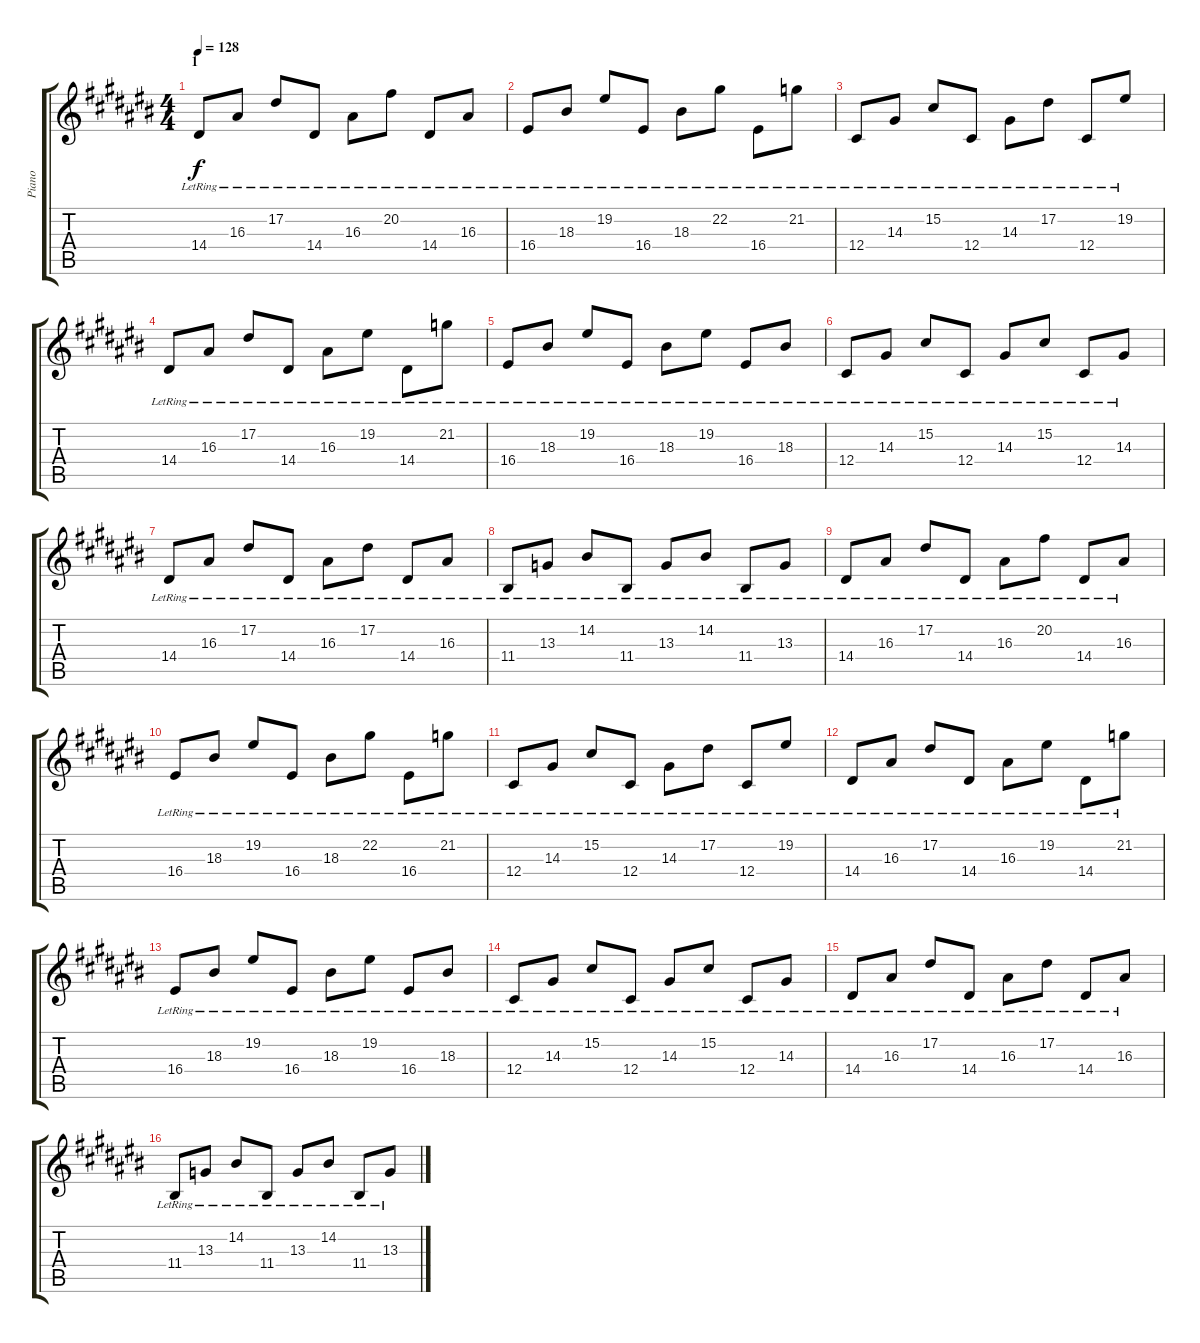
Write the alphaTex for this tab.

\track ("Piano" "Piano") {instrument electricgrandpiano}
\staff {score tabs}
\tuning (Eb4 Bb3 Gb3 Db3 Ab2 Eb2) {hide}
\ts (4 4)
\section ("" "1")
\tempo 128
\clef g2
\ks c#
14.4{lr}.8{dy f instrument electricgrandpiano} 16.3{lr}.8 17.2{lr}.8 14.4{lr}.8 16.3{lr}.8 20.2{lr}.8 14.4{lr}.8 16.3{lr}.8 |
16.4{lr}.8 18.3{lr}.8 19.2{lr}.8 16.4{lr}.8 18.3{lr}.8 22.2{lr}.8 16.4{lr}.8 21.2{lr}.8 |
12.4{lr}.8 14.3{lr}.8 15.2{lr}.8 12.4{lr}.8 14.3{lr}.8 17.2{lr}.8 12.4{lr}.8 19.2{lr}.8 |
14.4{lr}.8 16.3{lr}.8 17.2{lr}.8 14.4{lr}.8 16.3{lr}.8 19.2{lr}.8 14.4{lr}.8 21.2{lr}.8 |
16.4{lr}.8 18.3{lr}.8 19.2{lr}.8 16.4{lr}.8 18.3{lr}.8 19.2{lr}.8 16.4{lr}.8 18.3{lr}.8 |
12.4{lr}.8 14.3{lr}.8 15.2{lr}.8 12.4{lr}.8 14.3{lr}.8 15.2{lr}.8 12.4{lr}.8 14.3{lr}.8 |
14.4{lr}.8 16.3{lr}.8 17.2{lr}.8 14.4{lr}.8 16.3{lr}.8 17.2{lr}.8 14.4{lr}.8 16.3{lr}.8 |
11.4{lr}.8 13.3{lr}.8 14.2{lr}.8 11.4{lr}.8 13.3{lr}.8 14.2{lr}.8 11.4{lr}.8 13.3{lr}.8 |
14.4{lr}.8 16.3{lr}.8 17.2{lr}.8 14.4{lr}.8 16.3{lr}.8 20.2{lr}.8 14.4{lr}.8 16.3{lr}.8 |
16.4{lr}.8 18.3{lr}.8 19.2{lr}.8 16.4{lr}.8 18.3{lr}.8 22.2{lr}.8 16.4{lr}.8 21.2{lr}.8 |
12.4{lr}.8 14.3{lr}.8 15.2{lr}.8 12.4{lr}.8 14.3{lr}.8 17.2{lr}.8 12.4{lr}.8 19.2{lr}.8 |
14.4{lr}.8 16.3{lr}.8 17.2{lr}.8 14.4{lr}.8 16.3{lr}.8 19.2{lr}.8 14.4{lr}.8 21.2{lr}.8 |
16.4{lr}.8 18.3{lr}.8 19.2{lr}.8 16.4{lr}.8 18.3{lr}.8 19.2{lr}.8 16.4{lr}.8 18.3{lr}.8 |
12.4{lr}.8 14.3{lr}.8 15.2{lr}.8 12.4{lr}.8 14.3{lr}.8 15.2{lr}.8 12.4{lr}.8 14.3{lr}.8 |
14.4{lr}.8 16.3{lr}.8 17.2{lr}.8 14.4{lr}.8 16.3{lr}.8 17.2{lr}.8 14.4{lr}.8 16.3{lr}.8 |
11.4{lr}.8 13.3{lr}.8 14.2{lr}.8 11.4{lr}.8 13.3{lr}.8 14.2{lr}.8 11.4{lr}.8 13.3{lr}.8
